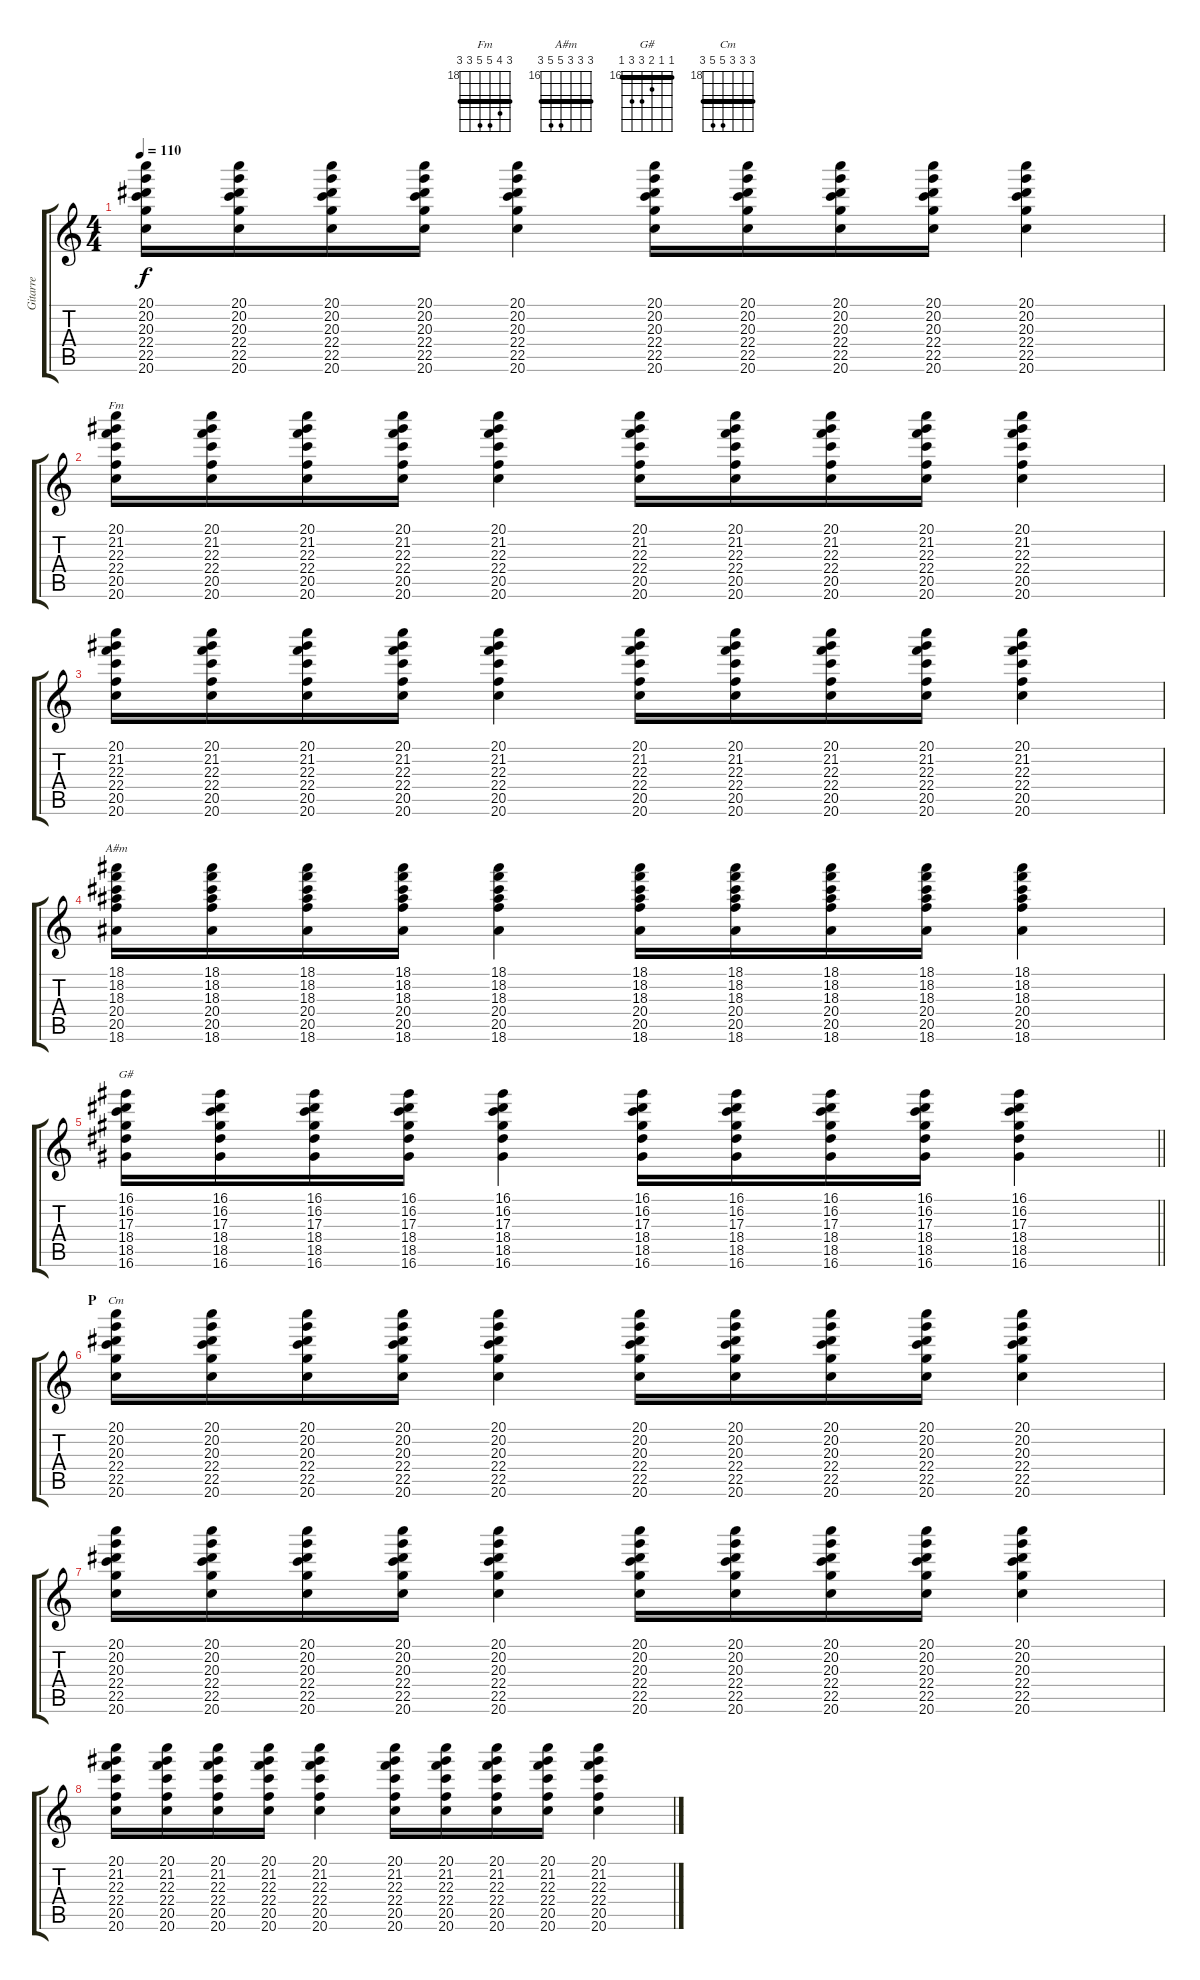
\track ("Gitarre" "Gitarre") {instrument acousticguitarsteel}
\staff {score tabs}
\tuning (E4 B3 G3 D3 A2 E2) {hide}
\chord ("Fm" 20 21 22 22 20 20) {firstfret 18 barre 20}
\chord ("A#m" 18 18 18 20 20 18) {firstfret 16 barre 18}
\chord ("G#" 16 16 17 18 18 16) {firstfret 16 barre 16}
\chord ("Cm" 20 20 20 22 22 20) {firstfret 18 barre 20}
\ts (4 4)
\tempo 110
\clef g2
\ks c
(20.1 20.2 20.3 22.4 22.5 20.6).16{dy f} (20.1 20.2 20.3 22.4 22.5 20.6).16 (20.1 20.2 20.3 22.4 22.5 20.6).16 (20.1 20.2 20.3 22.4 22.5 20.6).16 (20.1 20.2 20.3 22.4 22.5 20.6).4 (20.1 20.2 20.3 22.4 22.5 20.6).16 (20.1 20.2 20.3 22.4 22.5 20.6).16 (20.1 20.2 20.3 22.4 22.5 20.6).16 (20.1 20.2 20.3 22.4 22.5 20.6).16 (20.1 20.2 20.3 22.4 22.5 20.6).4 |
(20.1 21.2 22.3 22.4 20.5 20.6).16{ch "Fm"} (20.1 21.2 22.3 22.4 20.5 20.6).16 (20.1 21.2 22.3 22.4 20.5 20.6).16 (20.1 21.2 22.3 22.4 20.5 20.6).16 (20.1 21.2 22.3 22.4 20.5 20.6).4 (20.1 21.2 22.3 22.4 20.5 20.6).16 (20.1 21.2 22.3 22.4 20.5 20.6).16 (20.1 21.2 22.3 22.4 20.5 20.6).16 (20.1 21.2 22.3 22.4 20.5 20.6).16 (20.1 21.2 22.3 22.4 20.5 20.6).4 |
(20.1 21.2 22.3 22.4 20.5 20.6).16 (20.1 21.2 22.3 22.4 20.5 20.6).16 (20.1 21.2 22.3 22.4 20.5 20.6).16 (20.1 21.2 22.3 22.4 20.5 20.6).16 (20.1 21.2 22.3 22.4 20.5 20.6).4 (20.1 21.2 22.3 22.4 20.5 20.6).16 (20.1 21.2 22.3 22.4 20.5 20.6).16 (20.1 21.2 22.3 22.4 20.5 20.6).16 (20.1 21.2 22.3 22.4 20.5 20.6).16 (20.1 21.2 22.3 22.4 20.5 20.6).4 |
(18.1 18.2 18.3 20.4 20.5 18.6).16{ch "A#m"} (18.1 18.2 18.3 20.4 20.5 18.6).16 (18.1 18.2 18.3 20.4 20.5 18.6).16 (18.1 18.2 18.3 20.4 20.5 18.6).16 (18.1 18.2 18.3 20.4 20.5 18.6).4 (18.1 18.2 18.3 20.4 20.5 18.6).16 (18.1 18.2 18.3 20.4 20.5 18.6).16 (18.1 18.2 18.3 20.4 20.5 18.6).16 (18.1 18.2 18.3 20.4 20.5 18.6).16 (18.1 18.2 18.3 20.4 20.5 18.6).4 |
\barLineRight lightlight
(16.1 16.2 17.3 18.4 18.5 16.6).16{ch "G#"} (16.1 16.2 17.3 18.4 18.5 16.6).16 (16.1 16.2 17.3 18.4 18.5 16.6).16 (16.1 16.2 17.3 18.4 18.5 16.6).16 (16.1 16.2 17.3 18.4 18.5 16.6).4 (16.1 16.2 17.3 18.4 18.5 16.6).16 (16.1 16.2 17.3 18.4 18.5 16.6).16 (16.1 16.2 17.3 18.4 18.5 16.6).16 (16.1 16.2 17.3 18.4 18.5 16.6).16 (16.1 16.2 17.3 18.4 18.5 16.6).4 |
\section ("" "P")
(20.1 20.2 20.3 22.4 22.5 20.6).16{ch "Cm"} (20.1 20.2 20.3 22.4 22.5 20.6).16 (20.1 20.2 20.3 22.4 22.5 20.6).16 (20.1 20.2 20.3 22.4 22.5 20.6).16 (20.1 20.2 20.3 22.4 22.5 20.6).4 (20.1 20.2 20.3 22.4 22.5 20.6).16 (20.1 20.2 20.3 22.4 22.5 20.6).16 (20.1 20.2 20.3 22.4 22.5 20.6).16 (20.1 20.2 20.3 22.4 22.5 20.6).16 (20.1 20.2 20.3 22.4 22.5 20.6).4 |
(20.1 20.2 20.3 22.4 22.5 20.6).16 (20.1 20.2 20.3 22.4 22.5 20.6).16 (20.1 20.2 20.3 22.4 22.5 20.6).16 (20.1 20.2 20.3 22.4 22.5 20.6).16 (20.1 20.2 20.3 22.4 22.5 20.6).4 (20.1 20.2 20.3 22.4 22.5 20.6).16 (20.1 20.2 20.3 22.4 22.5 20.6).16 (20.1 20.2 20.3 22.4 22.5 20.6).16 (20.1 20.2 20.3 22.4 22.5 20.6).16 (20.1 20.2 20.3 22.4 22.5 20.6).4 |
(20.1 21.2 22.3 22.4 20.5 20.6).16 (20.1 21.2 22.3 22.4 20.5 20.6).16 (20.1 21.2 22.3 22.4 20.5 20.6).16 (20.1 21.2 22.3 22.4 20.5 20.6).16 (20.1 21.2 22.3 22.4 20.5 20.6).4 (20.1 21.2 22.3 22.4 20.5 20.6).16 (20.1 21.2 22.3 22.4 20.5 20.6).16 (20.1 21.2 22.3 22.4 20.5 20.6).16 (20.1 21.2 22.3 22.4 20.5 20.6).16 (20.1 21.2 22.3 22.4 20.5 20.6).4
